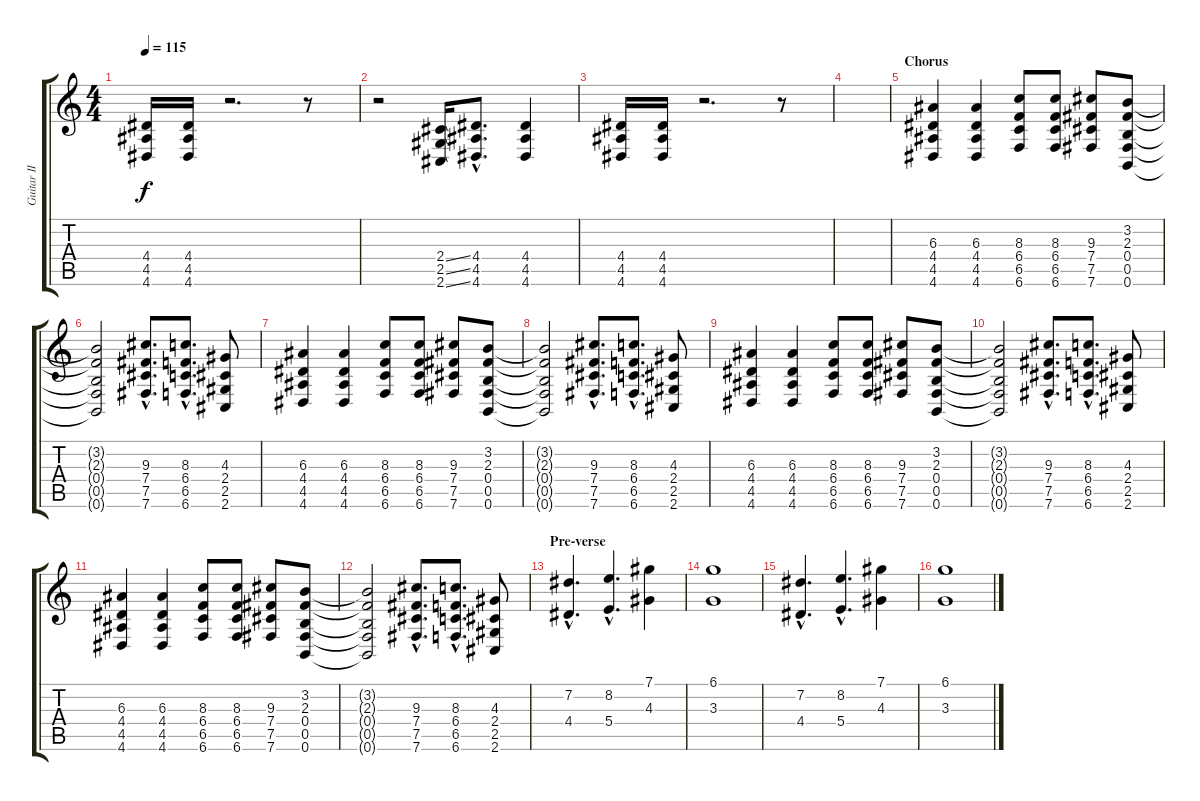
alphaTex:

\track ("Guitar II" "Guitar II") {instrument distortionguitar}
\staff {score tabs}
\tuning (Db4 Ab3 E3 B2 Gb2 B1) {hide}
\ts (4 4)
\tempo 115
\clef g2
\ks c
(4.4 4.5 4.6).16{dy f volume 16} (4.4 4.5 4.6).16 r.2{d} r.8 |
r.2 (2.4{ss} 2.5{ss} 2.6{ss}).16{volume 16} (4.4{hac} 4.5{hac} 4.6{hac}).8{d} (4.4 4.5 4.6).4 |
(4.4 4.5 4.6).16{volume 16} (4.4 4.5 4.6).16 r.2{d} r.8 |
|
\section ("" "Chorus")
(6.3 4.4 4.5 4.6).4{instrument overdrivenguitar} (6.3 4.4 4.5 4.6).4 (8.3 6.4 6.5 6.6).8 (8.3 6.4 6.5 6.6).8 (9.3 7.4 7.5 7.6).8 (3.2 2.3 0.4 0.5 0.6).8 |
(3.2{t} 2.3{t} 0.4{t} 0.5{t} 0.6{t}).2 (9.3{hac} 7.4{hac} 7.5{hac} 7.6{hac}).8{d} (8.3{hac} 6.4{hac} 6.5{hac} 6.6{hac}).8{d} (4.3 2.4 2.5 2.6).8 |
(6.3 4.4 4.5 4.6).4{instrument overdrivenguitar} (6.3 4.4 4.5 4.6).4 (8.3 6.4 6.5 6.6).8 (8.3 6.4 6.5 6.6).8 (9.3 7.4 7.5 7.6).8 (3.2 2.3 0.4 0.5 0.6).8 |
(3.2{t} 2.3{t} 0.4{t} 0.5{t} 0.6{t}).2 (9.3{hac} 7.4{hac} 7.5{hac} 7.6{hac}).8{d} (8.3{hac} 6.4{hac} 6.5{hac} 6.6{hac}).8{d} (4.3 2.4 2.5 2.6).8 |
(6.3 4.4 4.5 4.6).4{instrument overdrivenguitar} (6.3 4.4 4.5 4.6).4 (8.3 6.4 6.5 6.6).8 (8.3 6.4 6.5 6.6).8 (9.3 7.4 7.5 7.6).8 (3.2 2.3 0.4 0.5 0.6).8 |
(3.2{t} 2.3{t} 0.4{t} 0.5{t} 0.6{t}).2 (9.3{hac} 7.4{hac} 7.5{hac} 7.6{hac}).8{d} (8.3{hac} 6.4{hac} 6.5{hac} 6.6{hac}).8{d} (4.3 2.4 2.5 2.6).8 |
(6.3 4.4 4.5 4.6).4{instrument overdrivenguitar} (6.3 4.4 4.5 4.6).4 (8.3 6.4 6.5 6.6).8 (8.3 6.4 6.5 6.6).8 (9.3 7.4 7.5 7.6).8 (3.2 2.3 0.4 0.5 0.6).8 |
(3.2{t} 2.3{t} 0.4{t} 0.5{t} 0.6{t}).2 (9.3{hac} 7.4{hac} 7.5{hac} 7.6{hac}).8{d} (8.3{hac} 6.4{hac} 6.5{hac} 6.6{hac}).8{d} (4.3 2.4 2.5 2.6).8 |
\section ("" "Pre-verse")
(7.2{hac} 4.4{hac}).4{d} (8.2{hac} 5.4{hac}).4{d} (7.1 4.3).4 |
(6.1 3.3).1 |
(7.2{hac} 4.4{hac}).4{d} (8.2{hac} 5.4{hac}).4{d} (7.1 4.3).4 |
(6.1 3.3).1{volume 0}
